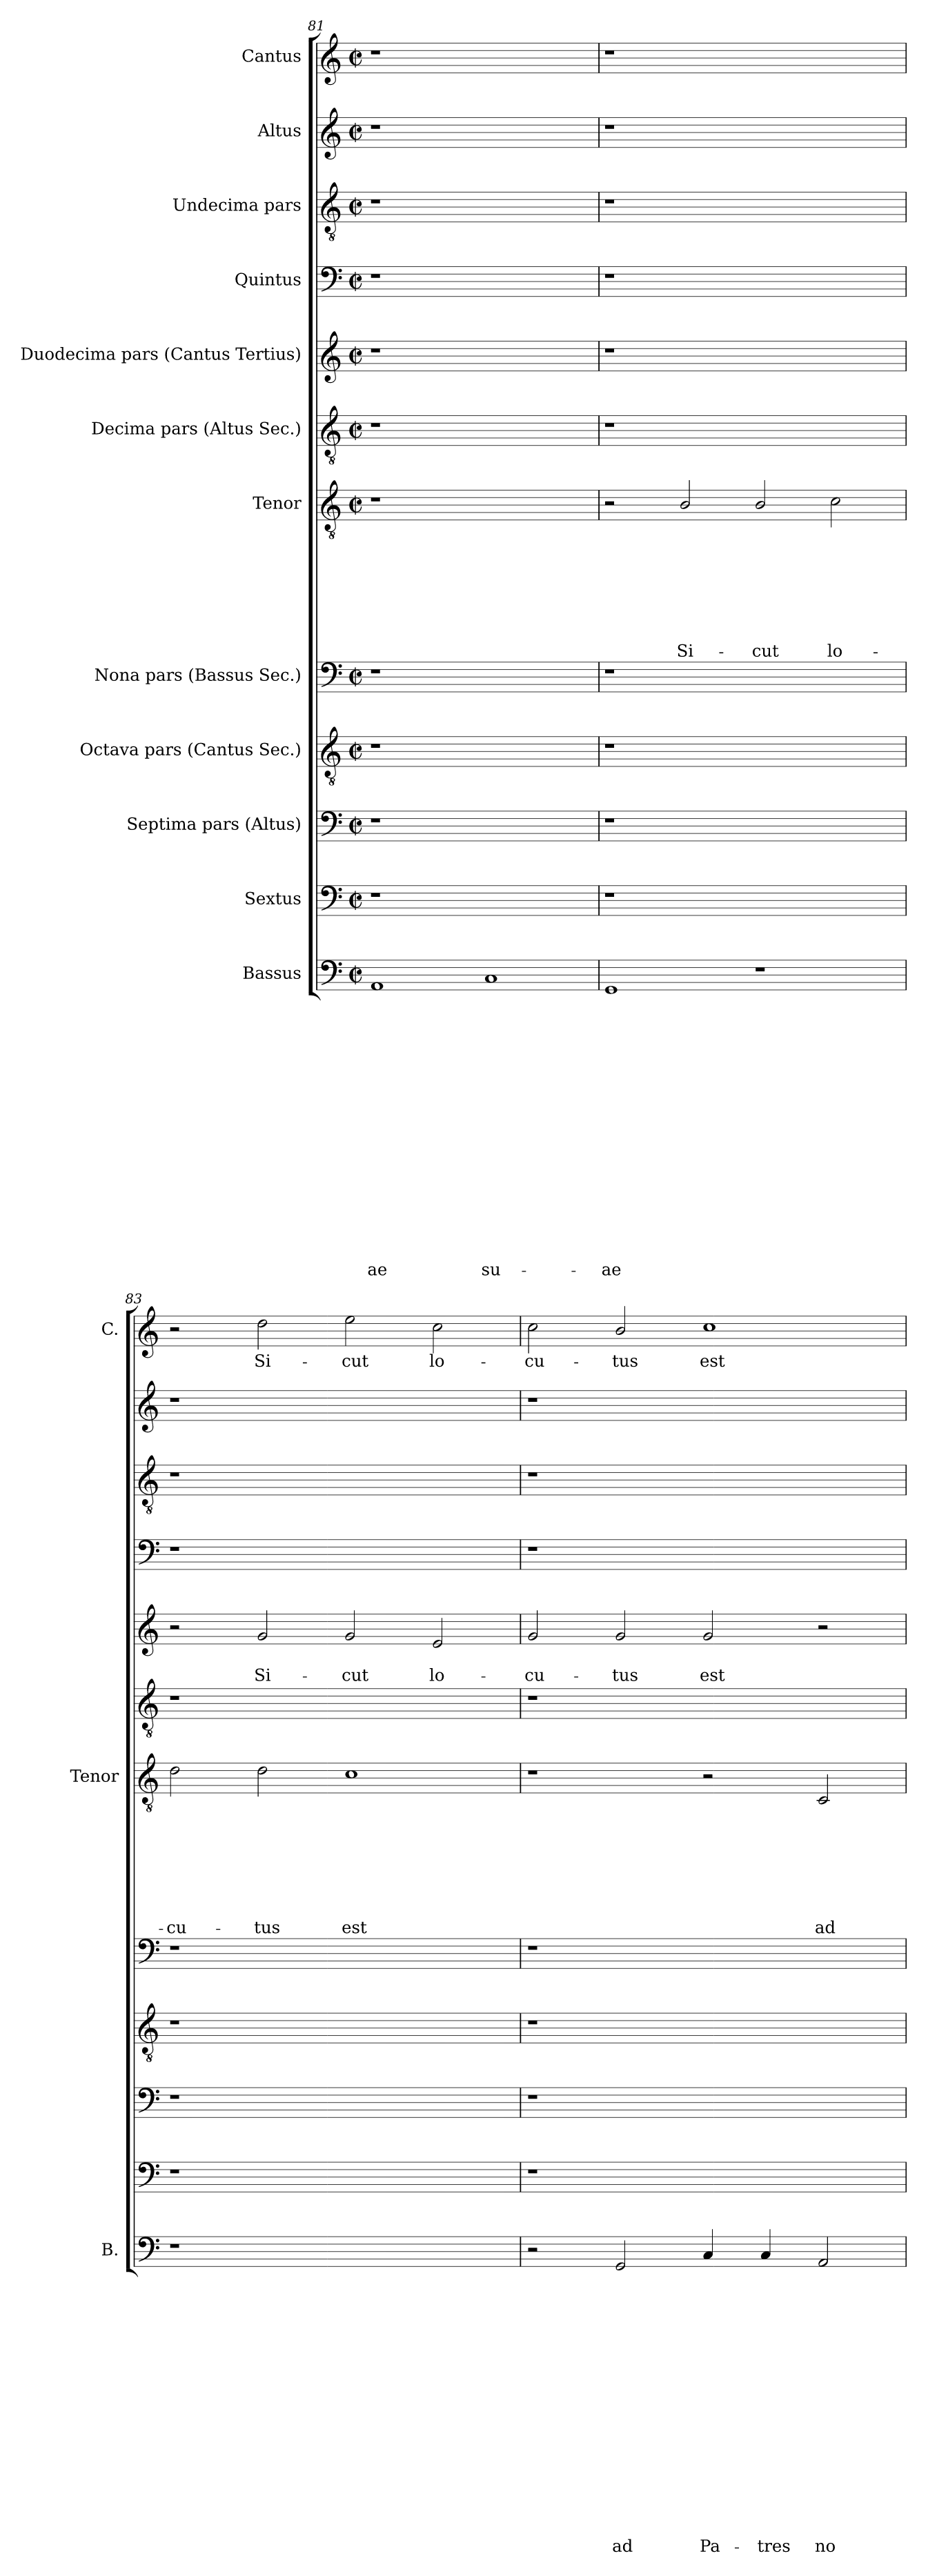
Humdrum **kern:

**kern	**text	**text	**text	**text	**text	**text	**text	**text	**text	**text	**text	**text	**text	**text	**text	**text	**text	**kern	**kern	**kern	**kern	**kern	**text	**text	**text	**text	**text	**text	**text	**text	**kern	**kern	**text	**text	**kern	**kern	**kern	**kern	**text
*part12	*part12	*part12	*part12	*part12	*part12	*part12	*part12	*part12	*part12	*part12	*part12	*part12	*part12	*part12	*part12	*part12	*part12	*part11	*part10	*part9	*part8	*part7	*part7	*part7	*part7	*part7	*part7	*part7	*part7	*part7	*part6	*part5	*part5	*part5	*part4	*part3	*part2	*part1	*part1
*staff12	*staff12	*staff12	*staff12	*staff12	*staff12	*staff12	*staff12	*staff12	*staff12	*staff12	*staff12	*staff12	*staff12	*staff12	*staff12	*staff12	*staff12	*staff11	*staff10	*staff9	*staff8	*staff7	*staff7	*staff7	*staff7	*staff7	*staff7	*staff7	*staff7	*staff7	*staff6	*staff5	*staff5	*staff5	*staff4	*staff3	*staff2	*staff1	*staff1
*I"Bassus	*	*	*	*	*	*	*	*	*	*	*	*	*	*	*	*	*	*I"Sextus	*I"Septima pars (Altus)	*I"Octava pars (Cantus Sec.)	*I"Nona pars (Bassus Sec.)	*I"Tenor	*	*	*	*	*	*	*	*	*I"Decima pars (Altus Sec.)	*I"Duodecima pars (Cantus Tertius)	*	*	*I"Quintus	*I"Undecima pars	*I"Altus	*I"Cantus	*
*I'B.	*	*	*	*	*	*	*	*	*	*	*	*	*	*	*	*	*	*	*	*	*	*I'Tenor	*	*	*	*	*	*	*	*	*	*	*	*	*	*	*	*I'C.	*
!!LO:PB:g=z
*clefF4	*	*	*	*	*	*	*	*	*	*	*	*	*	*	*	*	*	*clefF4	*clefF4	*clefGv2	*clefF4	*clefGv2	*	*	*	*	*	*	*	*	*clefGv2	*clefG2	*	*	*clefF4	*clefGv2	*clefG2	*clefG2	*
*k[]	*	*	*	*	*	*	*	*	*	*	*	*	*	*	*	*	*	*k[]	*k[]	*k[]	*k[]	*k[]	*	*	*	*	*	*	*	*	*k[]	*k[]	*	*	*k[]	*k[]	*k[]	*k[]	*
*C:	*	*	*	*	*	*	*	*	*	*	*	*	*	*	*	*	*	*C:	*C:	*C:	*C:	*C:	*	*	*	*	*	*	*	*	*C:	*C:	*	*	*C:	*C:	*C:	*C:	*
*M2/2	*	*	*	*	*	*	*	*	*	*	*	*	*	*	*	*	*	*M2/2	*M2/2	*M2/2	*M2/2	*M2/2	*	*	*	*	*	*	*	*	*M2/2	*M2/2	*	*	*M2/2	*M2/2	*M2/2	*M2/2	*
*met(c|)	*	*	*	*	*	*	*	*	*	*	*	*	*	*	*	*	*	*met(c|)	*met(c|)	*met(c|)	*met(c|)	*met(c|)	*	*	*	*	*	*	*	*	*met(c|)	*met(c|)	*	*	*met(c|)	*met(c|)	*met(c|)	*met(c|)	*
=81	=81	=81	=81	=81	=81	=81	=81	=81	=81	=81	=81	=81	=81	=81	=81	=81	=81	=81	=81	=81	=81	=81	=81	=81	=81	=81	=81	=81	=81	=81	=81	=81	=81	=81	=81	=81	=81	=81	=81
!	!	!	!	!	!	!	!	!	!	!	!	!	!	!	!	!	!LO:LY:b	!	!	!	!	!LO:N:vis=1	!	!	!	!	!	!	!	!	!	!LO:N:vis=1	!	!	!	!	!	!LO:N:vis=1	!
1AA	.	.	.	.	.	.	.	.	.	.	.	.	.	.	.	.	-ae	1r	1r	1r	1r	1r	.	.	.	.	.	.	.	.	1r	1r	.	.	1r	1r	1r	1r	.
!	!	!	!	!	!	!	!	!	!	!	!	!	!	!	!	!	!LO:LY:b	!	!	!	!	!	!	!	!	!	!	!	!	!	!	!	!	!	!	!	!	!	!
1C	.	.	.	.	.	.	.	.	.	.	.	.	.	.	.	.	su-	1ryy	1ryy	1ryy	1ryy	1ryy	.	.	.	.	.	.	.	.	1ryy	1ryy	.	.	1ryy	1ryy	1ryy	1ryy	.
=82	=82	=82	=82	=82	=82	=82	=82	=82	=82	=82	=82	=82	=82	=82	=82	=82	=82	=82	=82	=82	=82	=82	=82	=82	=82	=82	=82	=82	=82	=82	=82	=82	=82	=82	=82	=82	=82	=82	=82
!	!	!	!	!	!	!	!	!	!	!	!	!	!	!	!	!	!LO:LY:b	!	!	!	!	!	!	!	!	!	!	!	!	!	!	!LO:N:vis=1	!	!	!	!	!	!LO:N:vis=1	!
1GG	.	.	.	.	.	.	.	.	.	.	.	.	.	.	.	.	-ae	1r	1r	1r	1r	2r	.	.	.	.	.	.	.	.	1r	1r	.	.	1r	1r	1r	1r	.
!	!	!	!	!	!	!	!	!	!	!	!	!	!	!	!	!	!	!	!	!	!	!	!	!	!	!	!	!	!	!LO:LY:b	!	!	!	!	!	!	!	!	!
.	.	.	.	.	.	.	.	.	.	.	.	.	.	.	.	.	.	.	.	.	.	2B/	.	.	.	.	.	.	.	Si-	.	.	.	.	.	.	.	.	.
!	!	!	!	!	!	!	!	!	!	!	!	!	!	!	!	!	!	!	!	!	!	!	!	!	!	!	!	!	!	!LO:LY:b	!	!	!	!	!	!	!	!	!
1r	.	.	.	.	.	.	.	.	.	.	.	.	.	.	.	.	.	1ryy	1ryy	1ryy	1ryy	2B/	.	.	.	.	.	.	.	-cut	1ryy	1ryy	.	.	1ryy	1ryy	1ryy	1ryy	.
!	!	!	!	!	!	!	!	!	!	!	!	!	!	!	!	!	!	!	!	!	!	!	!	!	!	!	!	!	!	!LO:LY:b	!	!	!	!	!	!	!	!	!
.	.	.	.	.	.	.	.	.	.	.	.	.	.	.	.	.	.	.	.	.	.	2c\	.	.	.	.	.	.	.	lo-	.	.	.	.	.	.	.	.	.
=83	=83	=83	=83	=83	=83	=83	=83	=83	=83	=83	=83	=83	=83	=83	=83	=83	=83	=83	=83	=83	=83	=83	=83	=83	=83	=83	=83	=83	=83	=83	=83	=83	=83	=83	=83	=83	=83	=83	=83
!LO:N:vis=1	!	!	!	!	!	!	!	!	!	!	!	!	!	!	!	!	!	!	!	!	!	!	!	!	!	!	!	!	!	!LO:LY:b	!	!	!	!	!	!	!	!	!
1r	.	.	.	.	.	.	.	.	.	.	.	.	.	.	.	.	.	1r	1r	1r	1r	2d\	.	.	.	.	.	.	.	-cu-	1r	2r	.	.	1r	1r	1r	2r	.
!	!	!	!	!	!	!	!	!	!	!	!	!	!	!	!	!	!	!	!	!	!	!	!	!	!	!	!	!	!	!LO:LY:b	!	!	!	!LO:LY:b	!	!	!	!	!LO:LY:b
.	.	.	.	.	.	.	.	.	.	.	.	.	.	.	.	.	.	.	.	.	.	2d\	.	.	.	.	.	.	.	-tus	.	2g/	.	Si-	.	.	.	2dd\	Si-
!	!	!	!	!	!	!	!	!	!	!	!	!	!	!	!	!	!	!	!	!	!	!	!	!	!	!	!	!	!	!LO:LY:b	!	!	!	!LO:LY:b	!	!	!	!	!LO:LY:b
1ryy	.	.	.	.	.	.	.	.	.	.	.	.	.	.	.	.	.	1ryy	1ryy	1ryy	1ryy	1c	.	.	.	.	.	.	.	est	1ryy	2g/	.	-cut	1ryy	1ryy	1ryy	2ee\	-cut
!	!	!	!	!	!	!	!	!	!	!	!	!	!	!	!	!	!	!	!	!	!	!	!	!	!	!	!	!	!	!	!	!	!	!LO:LY:b	!	!	!	!	!LO:LY:b
.	.	.	.	.	.	.	.	.	.	.	.	.	.	.	.	.	.	.	.	.	.	.	.	.	.	.	.	.	.	.	.	2e/	.	lo-	.	.	.	2cc\	lo-
=84	=84	=84	=84	=84	=84	=84	=84	=84	=84	=84	=84	=84	=84	=84	=84	=84	=84	=84	=84	=84	=84	=84	=84	=84	=84	=84	=84	=84	=84	=84	=84	=84	=84	=84	=84	=84	=84	=84	=84
!	!	!	!	!	!	!	!	!	!	!	!	!	!	!	!	!	!	!	!	!	!	!	!	!	!	!	!	!	!	!	!	!	!	!LO:LY:b	!	!	!	!	!LO:LY:b
2r	.	.	.	.	.	.	.	.	.	.	.	.	.	.	.	.	.	1r	1r	1r	1r	1r	.	.	.	.	.	.	.	.	1r	2g/	.	-cu-	1r	1r	1r	2cc\	-cu-
!	!	!	!	!	!	!	!	!	!	!	!	!	!	!	!	!	!LO:LY:b	!	!	!	!	!	!	!	!	!	!	!	!	!	!	!	!	!LO:LY:b	!	!	!	!	!LO:LY:b
2GG/	.	.	.	.	.	.	.	.	.	.	.	.	.	.	.	.	ad	.	.	.	.	.	.	.	.	.	.	.	.	.	.	2g/	.	-tus	.	.	.	2b/	-tus
!	!	!	!	!	!	!	!	!	!	!	!	!	!	!	!	!	!LO:LY:b	!	!	!	!	!	!	!	!	!	!	!	!	!	!	!	!	!LO:LY:b	!	!	!	!	!LO:LY:b
4C/	.	.	.	.	.	.	.	.	.	.	.	.	.	.	.	.	Pa-	1ryy	1ryy	1ryy	1ryy	2r	.	.	.	.	.	.	.	.	1ryy	2g/	.	est	1ryy	1ryy	1ryy	1cc	est
!	!	!	!	!	!	!	!	!	!	!	!	!	!	!	!	!	!LO:LY:b:rj	!	!	!	!	!	!	!	!	!	!	!	!	!	!	!	!	!	!	!	!	!	!
4C/	.	.	.	.	.	.	.	.	.	.	.	.	.	.	.	.	-tres	.	.	.	.	.	.	.	.	.	.	.	.	.	.	.	.	.	.	.	.	.	.
!	!	!	!	!	!	!	!	!	!	!	!	!	!	!	!	!	!LO:LY:b	!	!	!	!	!	!	!	!	!	!	!	!	!LO:LY:b	!	!	!	!	!	!	!	!	!
2AA/	.	.	.	.	.	.	.	.	.	.	.	.	.	.	.	.	no-	.	.	.	.	2C/	.	.	.	.	.	.	.	ad	.	2r	.	.	.	.	.	.	.
=	=	=	=	=	=	=	=	=	=	=	=	=	=	=	=	=	=	=	=	=	=	=	=	=	=	=	=	=	=	=	=	=	=	=	=	=	=	=	=
*-	*-	*-	*-	*-	*-	*-	*-	*-	*-	*-	*-	*-	*-	*-	*-	*-	*-	*-	*-	*-	*-	*-	*-	*-	*-	*-	*-	*-	*-	*-	*-	*-	*-	*-	*-	*-	*-	*-	*-
